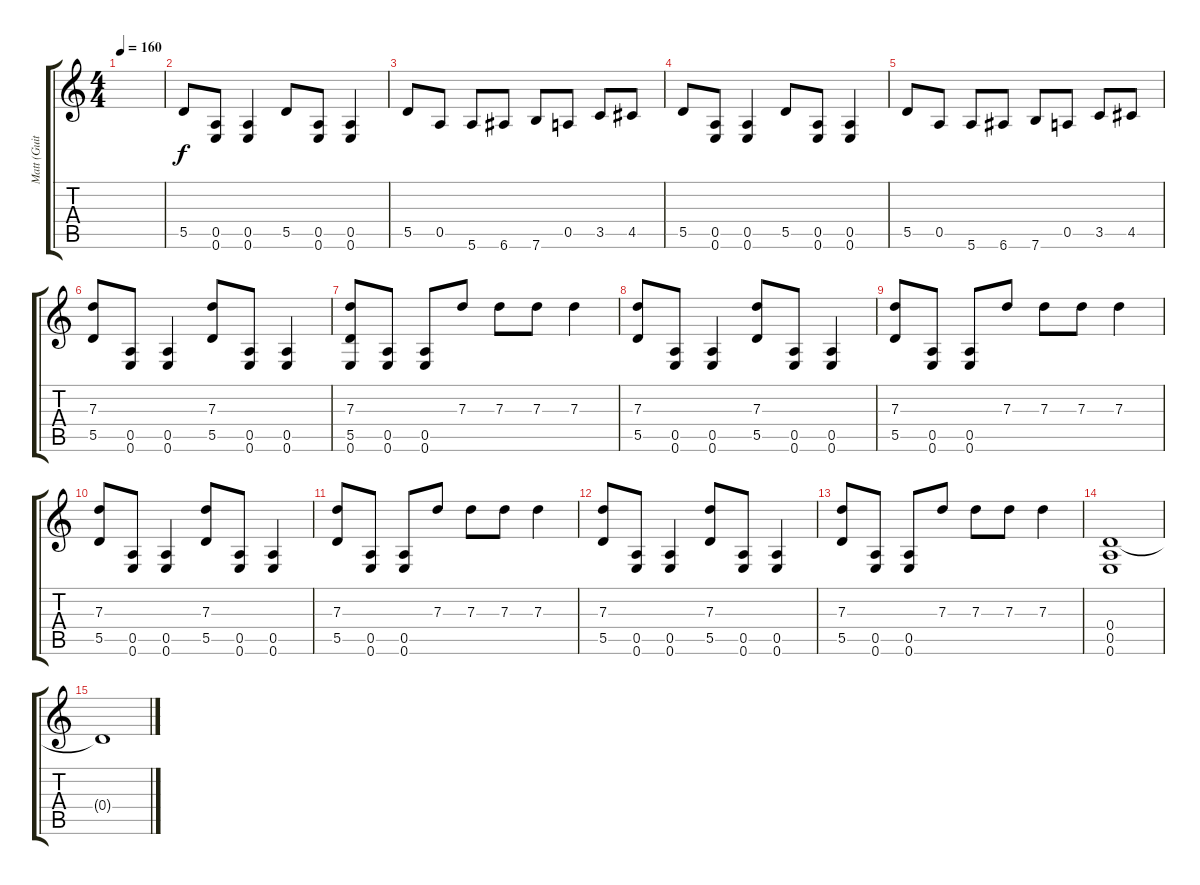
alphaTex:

\track ("Matt (Guitar 3)" "Matt (Guit") {instrument distortionguitar}
\staff {score tabs}
\tuning (E4 B3 G3 D3 A2 E2) {hide}
\ts (4 4)
\tempo 160
\clef g2
\ks c
|
5.5.8{balance 2} (0.5 0.6).8 (0.5 0.6).4 5.5.8 (0.5 0.6).8 (0.5 0.6).4 |
5.5.8 0.5.8 5.6.8 6.6.8 7.6.8 0.5.8 3.5.8 4.5.8 |
5.5.8 (0.5 0.6).8 (0.5 0.6).4 5.5.8 (0.5 0.6).8 (0.5 0.6).4 |
5.5.8 0.5.8 5.6.8 6.6.8 7.6.8 0.5.8 3.5.8 4.5.8 |
(7.3 5.5).8 (0.5 0.6).8 (0.5 0.6).4 (7.3 5.5).8 (0.5 0.6).8 (0.5 0.6).4 |
(7.3 5.5 0.6).8 (0.5 0.6).8 (0.5 0.6).8 7.3.8{balance 8} 7.3.8 7.3.8 7.3.4 |
(7.3 5.5).8 (0.5 0.6).8 (0.5 0.6).4 (7.3 5.5).8 (0.5 0.6).8 (0.5 0.6).4 |
(7.3 5.5).8 (0.5 0.6).8 (0.5 0.6).8 7.3.8{balance 8} 7.3.8 7.3.8 7.3.4 |
(7.3 5.5).8 (0.5 0.6).8 (0.5 0.6).4 (7.3 5.5).8 (0.5 0.6).8 (0.5 0.6).4 |
(7.3 5.5).8 (0.5 0.6).8 (0.5 0.6).8 7.3.8{balance 8} 7.3.8 7.3.8 7.3.4 |
(7.3 5.5).8 (0.5 0.6).8 (0.5 0.6).4 (7.3 5.5).8 (0.5 0.6).8 (0.5 0.6).4 |
(7.3 5.5).8 (0.5 0.6).8 (0.5 0.6).8 7.3.8{balance 8} 7.3.8 7.3.8 7.3.4 |
(0.4 0.5 0.6).1 |
0.4{t}.1
